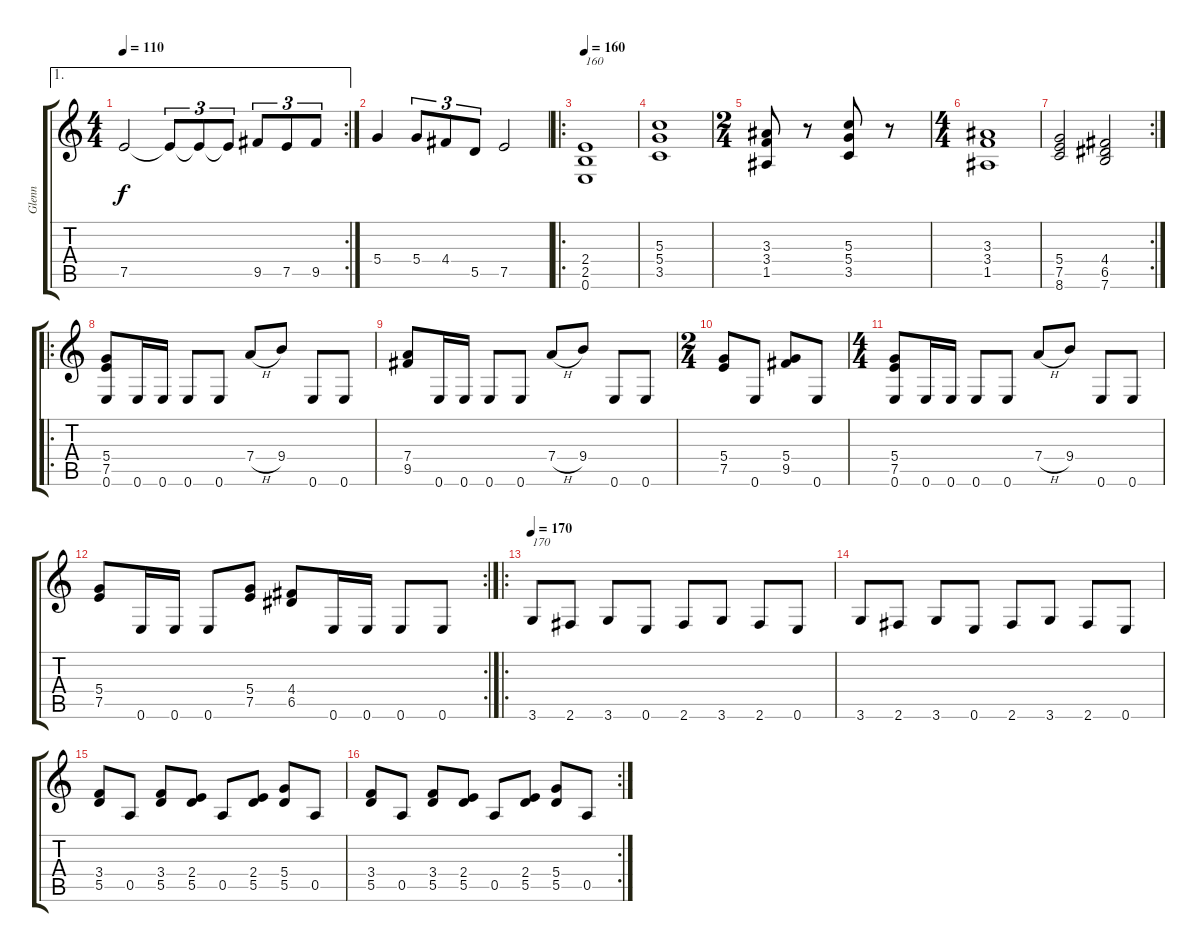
\track ("Glenn " "Glenn ") {instrument distortionguitar}
\staff {score tabs}
\tuning (E4 B3 G3 D3 A2 E2) {hide}
\ae 1
\rc 2
\ts (4 4)
\tempo 110
\clef g2
\ks c
7.5.2{dy f} 7.5{t}.8{tu (3 2)} 7.5{t}.8{tu (3 2)} 7.5{t}.8{tu (3 2)} 9.5.8{tu (3 2)} 7.5.8{tu (3 2)} 9.5.8{tu (3 2)} |
5.4.4 5.4.8{tu (3 2)} 4.4.8{tu (3 2)} 5.5.8{tu (3 2)} 7.5.2 |
\ro
\tempo 160
(2.4 2.5 0.6).1{txt "160"} |
(5.3 5.4 3.5).1 |
\ts (2 4)
(3.3 3.4 1.5).8 r.8 (5.3 5.4 3.5).8 r.8 |
\ts (4 4)
(3.3 3.4 1.5).1 |
\rc 2
(5.4 7.5 8.6).2 (4.4 6.5 7.6).2 |
\ro
(5.4 7.5 0.6).8 0.6.16 0.6.16 0.6.8 0.6.8 7.4{h}.8 9.4.8 0.6.8 0.6.8 |
(7.4 9.5).8 0.6.16 0.6.16 0.6.8 0.6.8 7.4{h}.8 9.4.8 0.6.8 0.6.8 |
\ts (2 4)
(5.4 7.5).8 0.6.8 (5.4 9.5).8 0.6.8 |
\ts (4 4)
(5.4 7.5 0.6).8 0.6.16 0.6.16 0.6.8 0.6.8 7.4{h}.8 9.4.8 0.6.8 0.6.8 |
\rc 2
(5.4 7.5).8 0.6.16 0.6.16 0.6.8 (5.4 7.5).8 (4.4 6.5).8 0.6.16 0.6.16 0.6.8 0.6.8 |
\ro
\tempo 170
3.6.8{txt "170"} 2.6.8 3.6.8 0.6.8 2.6.8 3.6.8 2.6.8 0.6.8 |
3.6.8 2.6.8 3.6.8 0.6.8 2.6.8 3.6.8 2.6.8 0.6.8 |
(3.4 5.5).8 0.5.8 (3.4 5.5).8 (2.4 5.5).8 0.5.8 (2.4 5.5).8 (5.4 5.5).8 0.5.8 |
\rc 2
(3.4 5.5).8 0.5.8 (3.4 5.5).8 (2.4 5.5).8 0.5.8 (2.4 5.5).8 (5.4 5.5).8 0.5.8
